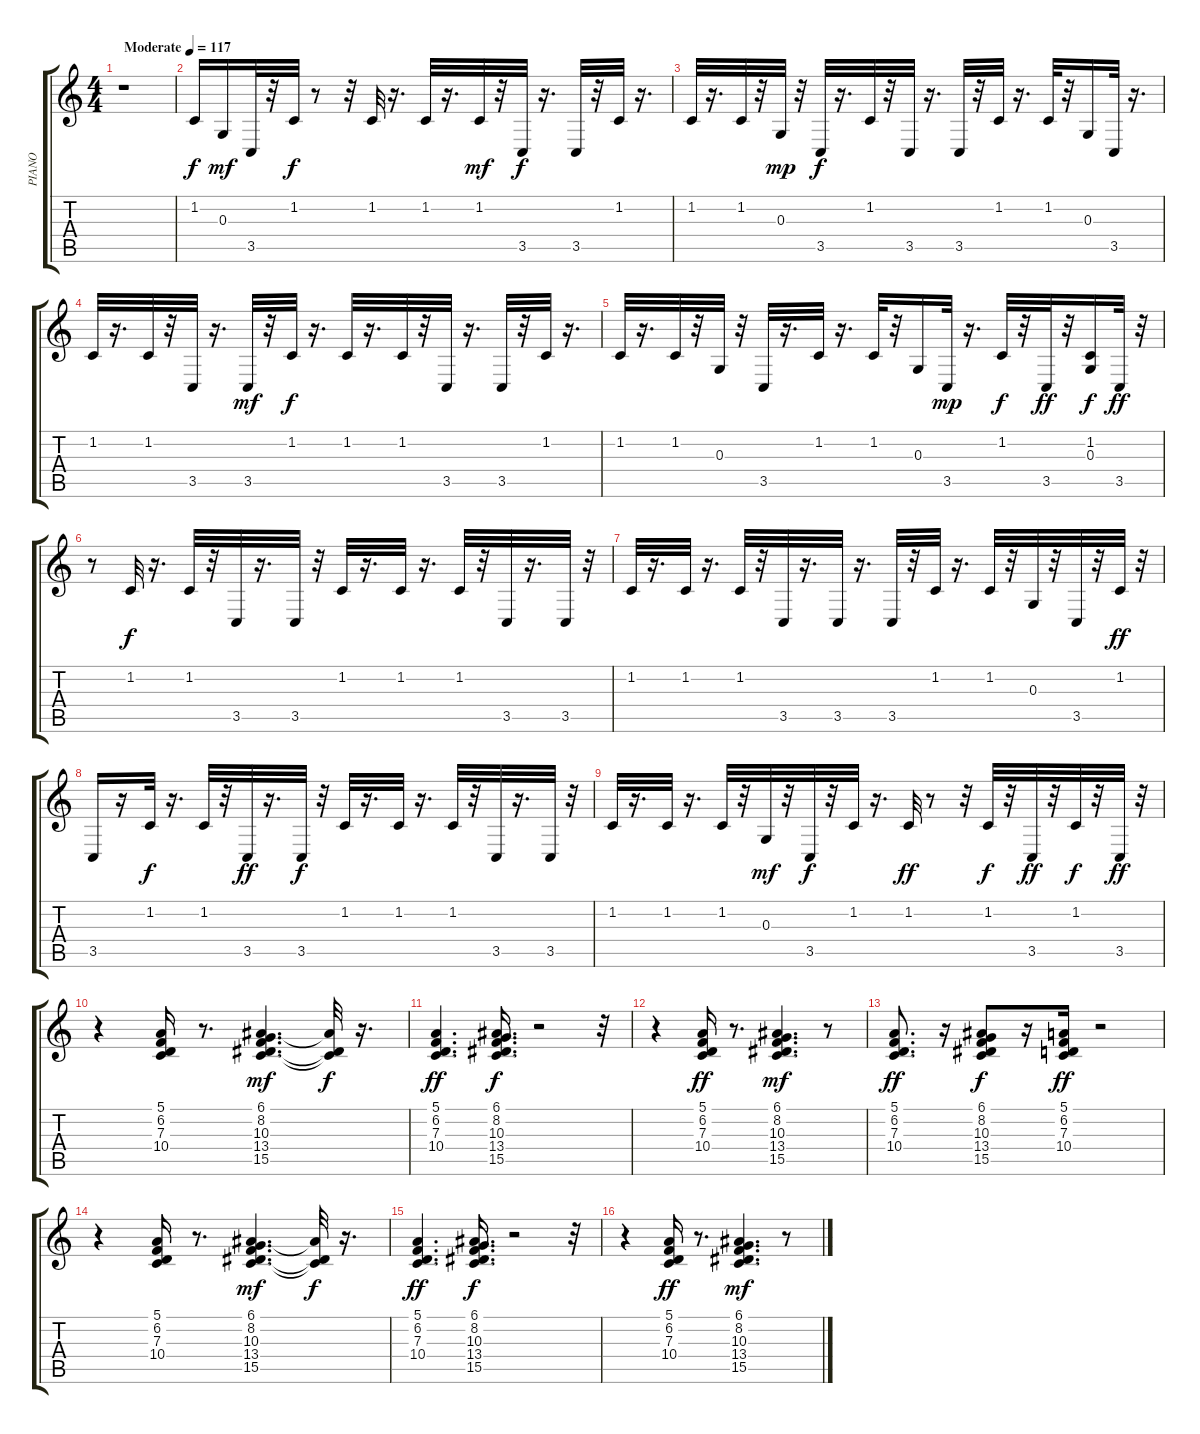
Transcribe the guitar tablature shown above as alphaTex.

\track ("PIANO" "PIANO") {instrument acousticgrandpiano}
\staff {score tabs}
\tuning (E4 B3 G3 D3 A2 E2) {hide}
\ts (4 4)
\tempo (117 "Moderate")
\clef g2
\ks c
r.1{dy f instrument acousticgrandpiano} |
1.2.16 0.3.16{dy mf} 3.5.32 r.32 1.2.32{dy f} r.8 r.32 1.2.32 r.16{d} 1.2.32 r.16{d} 1.2.32{dy mf} r.32 3.5.32{dy f} r.16{d} 3.5.32 r.32 1.2.32 r.16{d} |
1.2.32 r.16{d} 1.2.32 r.32 0.3.32{dy mp} r.32 3.5.32{dy f} r.16{d} 1.2.32 r.32 3.5.32 r.16{d} 3.5.32 r.32 1.2.32 r.16{d} 1.2.32 r.32 0.3.16 3.5.32 r.16{d} |
1.2.32 r.16{d} 1.2.32 r.32 3.5.32 r.16{d} 3.5.32{dy mf} r.32 1.2.32{dy f} r.16{d} 1.2.32 r.16{d} 1.2.32 r.32 3.5.32 r.16{d} 3.5.32 r.32 1.2.32 r.16{d} |
1.2.32 r.16{d} 1.2.32 r.32 0.3.32 r.32 3.5.32 r.16{d} 1.2.32 r.16{d} 1.2.32 r.32 0.3.16 3.5.32{dy mp} r.16{d} 1.2.32{dy f} r.32 3.5.32{dy ff} r.32 (1.2 0.3).16{dy f} 3.5.32{dy ff} r.32 |
r.8 1.2.32{dy f} r.16{d} 1.2.32 r.32 3.5.32 r.16{d} 3.5.32 r.32 1.2.32 r.16{d} 1.2.32 r.16{d} 1.2.32 r.32 3.5.32 r.16{d} 3.5.32 r.32 |
1.2.32 r.16{d} 1.2.32 r.16{d} 1.2.32 r.32 3.5.32 r.16{d} 3.5.32 r.16{d} 3.5.32 r.32 1.2.32 r.16{d} 1.2.32 r.32 0.3.32 r.32 3.5.32 r.32 1.2.32{dy ff} r.32 |
3.5.16 r.16 1.2.32{dy f} r.16{d} 1.2.32 r.32 3.5.32{dy ff} r.16{d} 3.5.32{dy f} r.32 1.2.32 r.16{d} 1.2.32 r.16{d} 1.2.32 r.32 3.5.32 r.16{d} 3.5.32 r.32 |
1.2.32 r.16{d} 1.2.32 r.16{d} 1.2.32 r.32 0.3.32{dy mf} r.32 3.5.32{dy f} r.32 1.2.32 r.16{d} 1.2.32{dy ff} r.8 r.32 1.2.32{dy f} r.32 3.5.32{dy ff} r.32 1.2.32{dy f} r.32 3.5.32{dy ff} r.32 |
r.4 (5.1 6.2 7.3 10.4).16 r.8{d} (6.1 8.2 10.3 13.4 15.5).4{d dy mf} (6.1{t} 13.4{t} 15.5{t}).32{dy f} r.16{d} |
(5.1 6.2 7.3 10.4).4{d dy ff} (6.1 8.2 10.3 13.4 15.5).16{d dy f} r.2 r.32 |
r.4 (5.1 6.2 7.3 10.4).16{dy ff} r.8{d} (6.1 8.2 10.3 13.4 15.5).4{d dy mf} r.8 |
(5.1 6.2 7.3 10.4).8{d dy ff} r.16 (6.1 8.2 10.3 13.4 15.5).8{dy f} r.16 (5.1 6.2 7.3 10.4).16{dy ff} r.2 |
r.4 (5.1 6.2 7.3 10.4).16 r.8{d} (6.1 8.2 10.3 13.4 15.5).4{d dy mf} (6.1{t} 13.4{t} 15.5{t}).32{dy f} r.16{d} |
(5.1 6.2 7.3 10.4).4{d dy ff} (6.1 8.2 10.3 13.4 15.5).16{d dy f} r.2 r.32 |
r.4 (5.1 6.2 7.3 10.4).16{dy ff} r.8{d} (6.1 8.2 10.3 13.4 15.5).4{d dy mf} r.8
